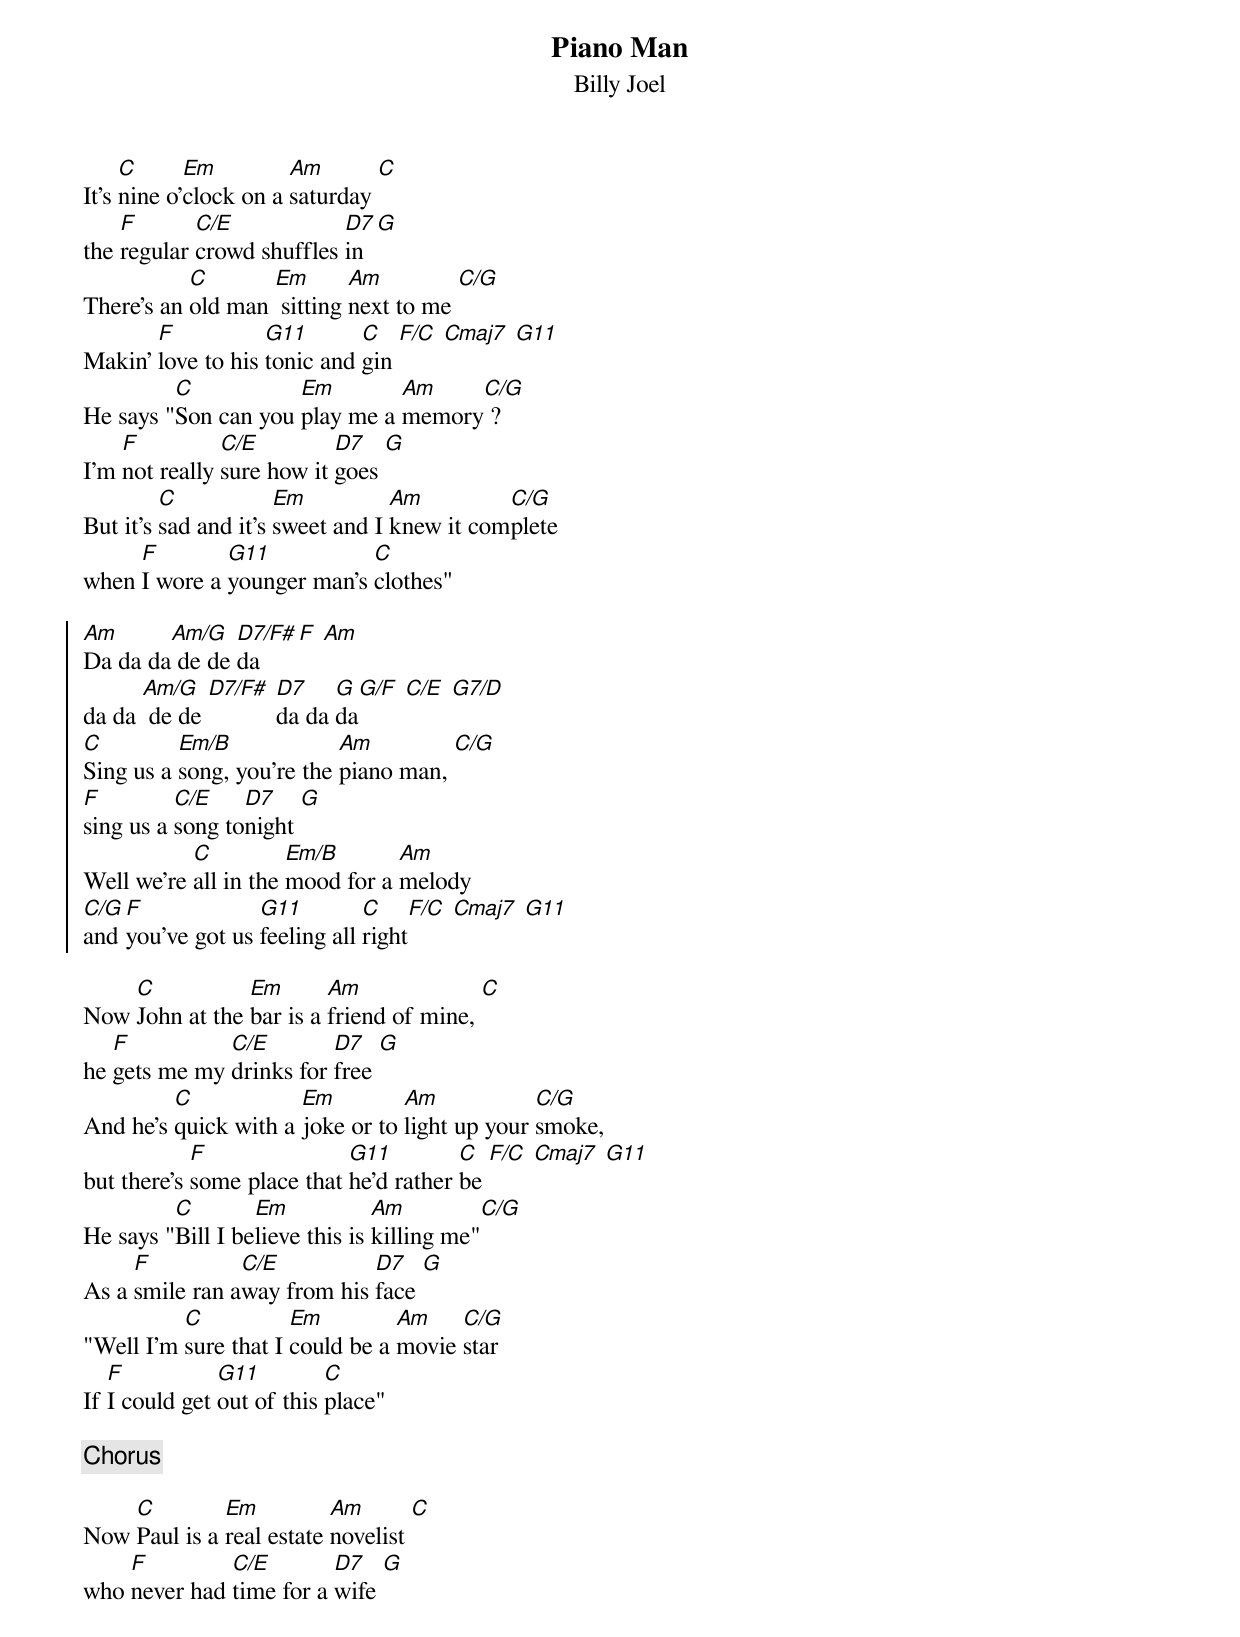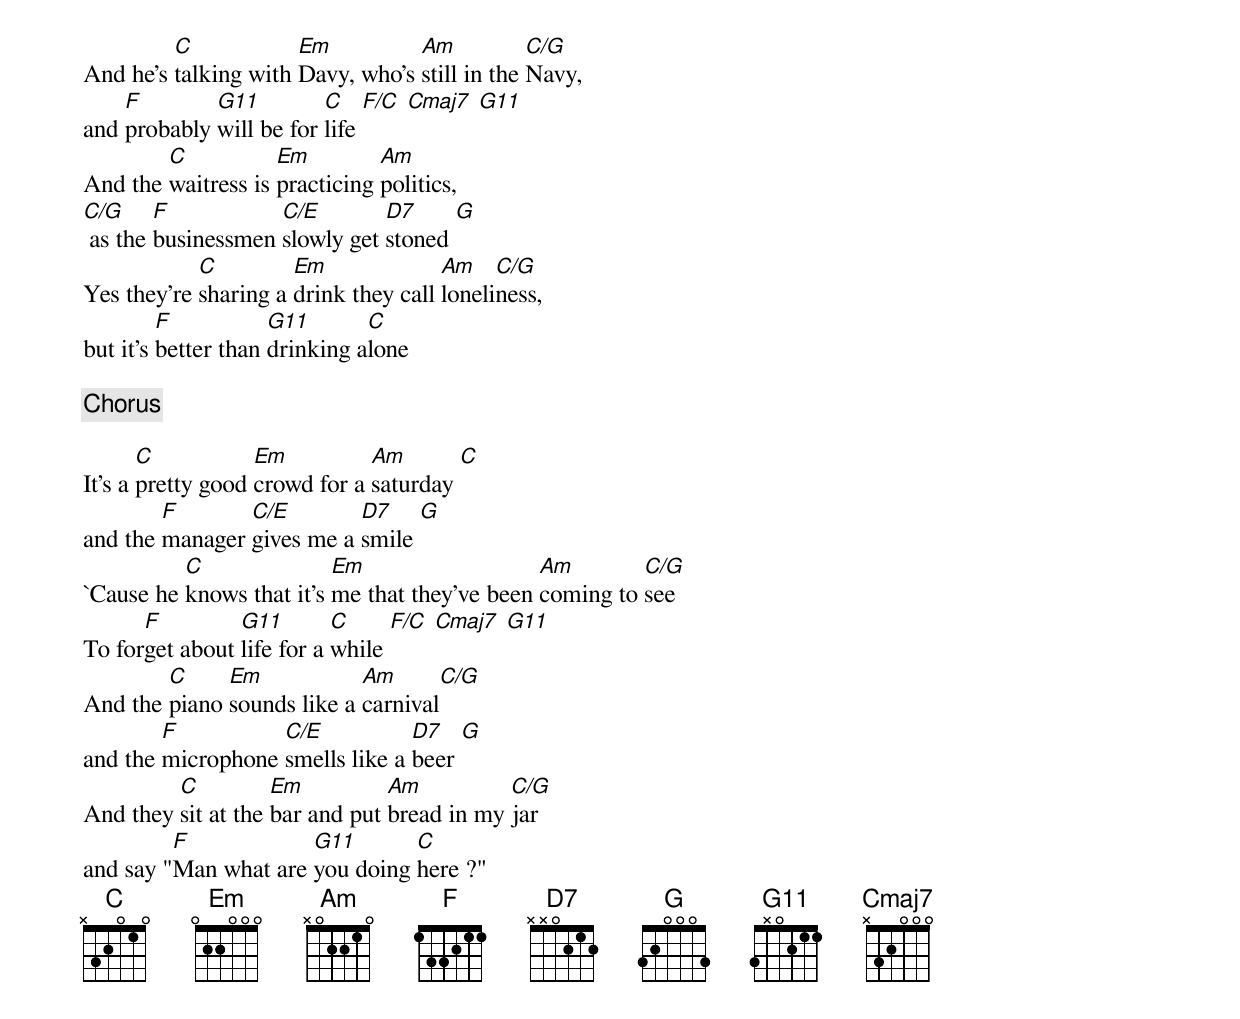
{t:Piano Man}
{st:Billy Joel}

It's [C]nine o'[Em]clock on a [Am]saturday [C]
the [F]regular [C/E]crowd shuffles [D7]in [G]
There's an [C]old man [Em] sitting [Am]next to me [C/G]
Makin' [F]love to his [G11]tonic and [C]gin [F/C] [Cmaj7] [G11]
He says "[C]Son can you [Em]play me a [Am]memory[C/G] ?
I'm [F]not really [C/E]sure how it [D7]goes [G]
But it's [C]sad and it's [Em]sweet and I [Am]knew it com[C/G]plete
when [F]I wore a [G11]younger man's [C]clothes"

{soc}
[Am]Da da da[Am/G] de de [D7/F#]da [F] [Am]
da da [Am/G] de de [D7/F#] [D7]da da [G]da[G/F] [C/E] [G7/D]
[C]Sing us a [Em/B]song, you're the [Am]piano man, [C/G]
[F]sing us a [C/E]song to[D7]night [G]
Well we're [C]all in the [Em/B]mood for a [Am]melody
[C/G]and [F]you've got us [G11]feeling all [C]right[F/C] [Cmaj7] [G11]
{eoc}

Now [C]John at the [Em]bar is a [Am]friend of mine, [C]
he [F]gets me my [C/E]drinks for [D7]free [G]
And he's [C]quick with a [Em]joke or to [Am]light up your [C/G]smoke,
but there's [F]some place that [G11]he'd rather [C]be [F/C] [Cmaj7] [G11]
He says "[C]Bill I be[Em]lieve this is [Am]killing me"[C/G]
As a [F]smile ran a[C/E]way from his [D7]face [G]
"Well I'm [C]sure that I [Em]could be a [Am]movie [C/G]star
If [F]I could get [G11]out of this [C]place"

{c:Chorus}

Now [C]Paul is a [Em]real estate [Am]novelist [C]
who [F]never had [C/E]time for a [D7]wife [G]
And he's [C]talking with [Em]Davy, who's [Am]still in the [C/G]Navy,
and [F]probably [G11]will be for [C]life [F/C] [Cmaj7] [G11]
And the [C]waitress is [Em]practicing [Am]politics,
[C/G] as the [F]businessmen [C/E]slowly get [D7]stoned [G]
Yes they're [C]sharing a [Em]drink they call [Am]loneli[C/G]ness,
but it's [F]better than [G11]drinking a[C]lone

{c:Chorus}

It's a [C]pretty good [Em]crowd for a [Am]saturday [C]
and the [F]manager [C/E]gives me a [D7]smile [G]
`Cause he [C]knows that it's [Em]me that they've been [Am]coming to [C/G]see
To for[F]get about [G11]life for a [C]while [F/C] [Cmaj7] [G11]
And the [C]piano [Em]sounds like a [Am]carnival[C/G]
and the [F]microphone [C/E]smells like a [D7]beer [G]
And they [C]sit at the [Em]bar and put [Am]bread in my [C/G]jar
and say "[F]Man what are [G11]you doing [C]here ?"
